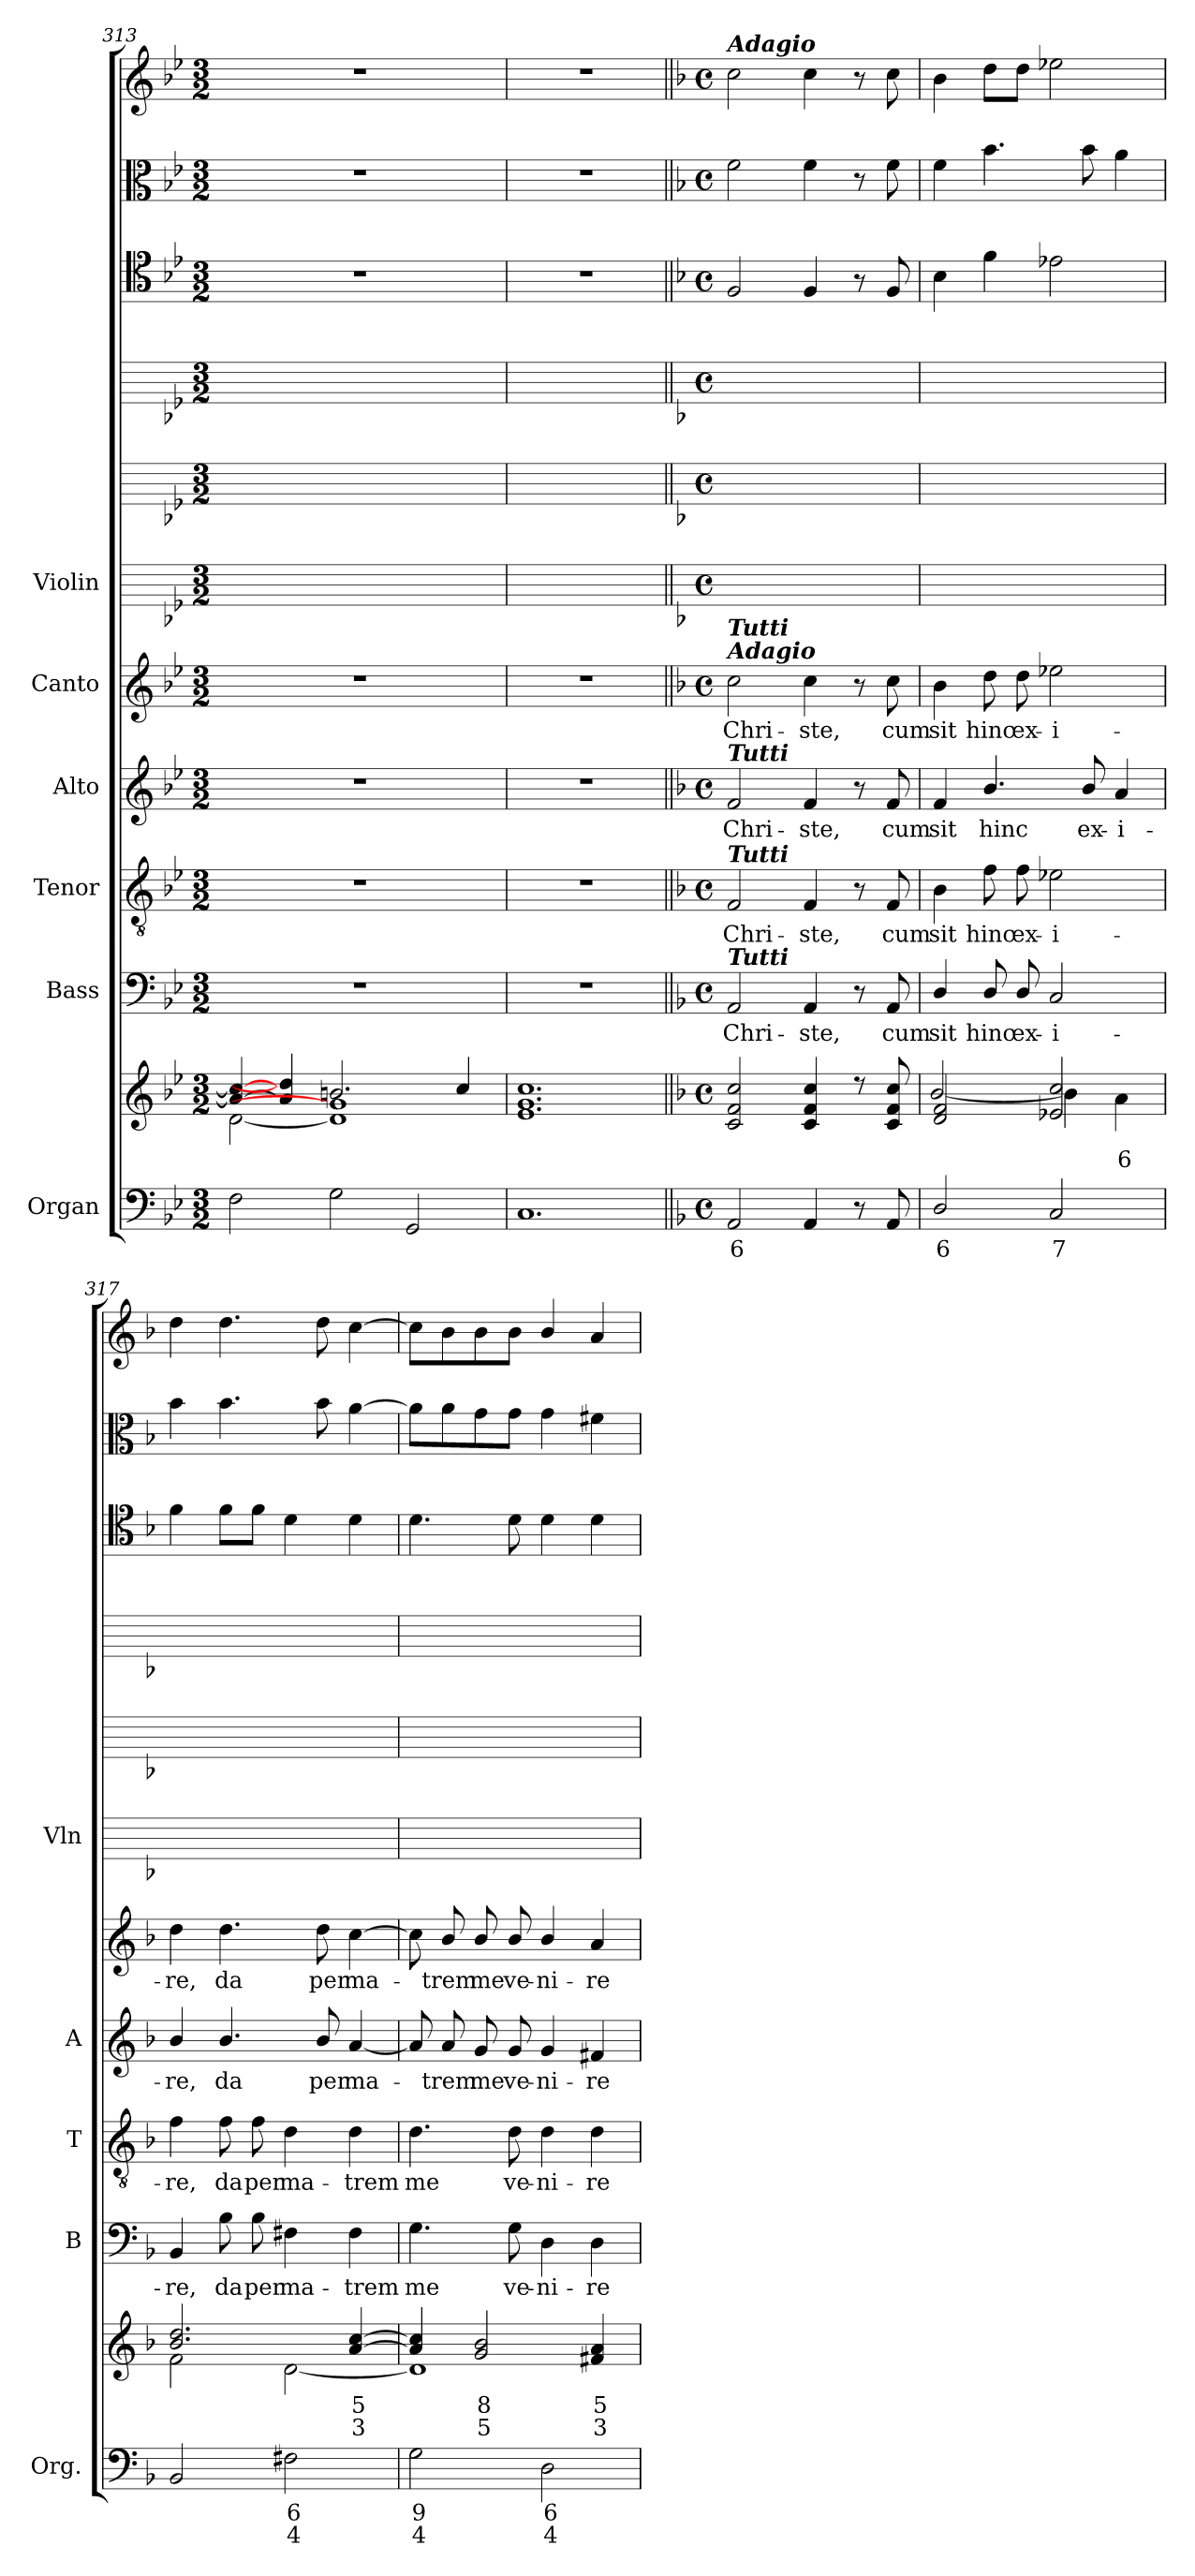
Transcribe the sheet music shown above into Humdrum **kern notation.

**kern	**text	**text	**kern	**text	**text	**kern	**text	**kern	**text	**kern	**text	**kern	**text	**kern	**kern	**kern	**kern	**kern	**kern
*part6	*part6	*part6	*part6	*part6	*part6	*part5	*part5	*part4	*part4	*part3	*part3	*part2	*part2	*part1	*part1	*part1	*part1	*part1	*part1
*staff12	*staff12	*staff12	*staff11	*staff11	*staff11	*staff10	*staff10	*staff9	*staff9	*staff8	*staff8	*staff7	*staff7	*staff6	*staff5	*staff4	*staff3	*staff2	*staff1
*I"Organ	*	*	*	*	*	*I"Bass	*	*I"Tenor	*	*I"Alto	*	*I"Canto	*	*I"Violin	*	*	*	*	*
*I'Org.	*	*	*	*	*	*I'B	*	*I'T	*	*I'A	*	*	*	*I'Vln	*	*	*	*	*
!!LO:LB:g=z
*clefF4	*	*	*clefG2	*	*	*clefF4	*	*clefGv2	*	*clefG2	*	*clefG2	*	*	*	*	*clefC4	*clefC3	*clefG2
*k[b-e-]	*	*	*k[b-e-]	*	*	*k[b-e-]	*	*k[b-e-]	*	*k[b-e-]	*	*k[b-e-]	*	*k[b-e-]	*k[b-e-]	*k[b-e-]	*k[b-e-]	*k[b-e-]	*k[b-e-]
*B-:	*	*	*B-:	*	*	*B-:	*	*B-:	*	*B-:	*	*B-:	*	*B-:	*B-:	*B-:	*B-:	*B-:	*B-:
*M3/2	*	*	*M3/2	*	*	*M3/2	*	*M3/2	*	*M3/2	*	*M3/2	*	*M3/2	*M3/2	*M3/2	*M3/2	*M3/2	*M3/2
=313	=313	=313	=313	=313	=313	=313	=313	=313	=313	=313	=313	=313	=313	=313	=313	=313	=313	=313	=313
*	*	*	*^	*	*	*	*	*	*	*	*	*	*	*	*	*	*	*	*
!	!	!	!	!	!	!	!LO:N:vis=1	!	!LO:N:vis=1	!	!LO:N:vis=1	!	!LO:N:vis=1	!	!	!	!	!LO:N:vis=1	!LO:N:vis=1	!LO:N:vis=1
2F	.	.	4a-/_ 4cc/_	[2d\	.	.	1.r	.	1.r	.	1.r	.	1.r	.	1.ryy	1.ryy	1.ryy	1.r	1.r	1.r
.	.	.	4a-/] 4dd/]	.	.	.	.	.	.	.	.	.	.	.	.	.	.	.	.	.
2G	.	.	2.bn/	1d\] 1g\]	.	.	.	.	.	.	.	.	.	.	.	.	.	.	.	.
2GG	.	.	.	.	.	.	.	.	.	.	.	.	.	.	.	.	.	.	.	.
.	.	.	4cc/	.	.	.	.	.	.	.	.	.	.	.	.	.	.	.	.	.
=314	=314	=314	=314	=314	=314	=314	=314	=314	=314	=314	=314	=314	=314	=314	=314	=314	=314	=314	=314	=314
!	!	!	!	!LO:N:vis=1	!	!	!LO:N:vis=1	!	!LO:N:vis=1	!	!LO:N:vis=1	!	!LO:N:vis=1	!	!	!	!	!LO:N:vis=1	!LO:N:vis=1	!LO:N:vis=1
1.C	.	.	1.e-/ 1.g/ 1.cc/	1.ryy	.	.	1.r	.	1.r	.	1.r	.	1.r	.	1.ryy	1.ryy	1.ryy	1.r	1.r	1.r
=315||	=315||	=315||	=315||	=315||	=315||	=315||	=315||	=315||	=315||	=315||	=315||	=315||	=315||	=315||	=315||	=315||	=315||	=315||	=315||	=315||
*k[b-]	*	*	*k[b-]	*	*	*	*k[b-]	*	*k[b-]	*	*k[b-]	*	*k[b-]	*	*k[b-]	*k[b-]	*k[b-]	*k[b-]	*k[b-]	*k[b-]
*F:	*	*	*F:	*	*	*	*F:	*	*F:	*	*F:	*	*F:	*	*F:	*F:	*F:	*F:	*F:	*F:
*M4/4	*	*	*M4/4	*	*	*	*M4/4	*	*M4/4	*	*M4/4	*	*M4/4	*	*M4/4	*M4/4	*M4/4	*M4/4	*M4/4	*M4/4
*met(c)	*	*	*met(c)	*	*	*	*met(c)	*	*met(c)	*	*met(c)	*	*met(c)	*	*met(c)	*met(c)	*met(c)	*met(c)	*met(c)	*met(c)
!	!	!	!	!	!	!	!	!	!	!	!	!	!	!	!	!	!	!	!	!LO:TX:a:Bi:t=Adagio
!	!	!	!	!	!	!	!	!	!	!	!	!	!LO:TX:a:Bi:t=Adagio	!	!	!	!	!	!	!
!	!	!	!	!	!	!	!	!	!	!	!	!	!LO:TX:a:Bi:t=Tutti	!	!	!	!	!	!	!
!	!	!	!	!	!	!	!	!	!	!	!LO:TX:a:Bi:t=Tutti	!	!	!	!	!	!	!	!	!
!	!	!	!	!	!	!	!	!	!LO:TX:a:Bi:t=Tutti	!	!	!	!	!	!	!	!	!	!	!
!	!	!	!	!	!	!	!LO:TX:a:Bi:t=Tutti	!	!	!	!	!	!	!	!	!	!	!	!	!
!	!LO:LY:b	!	!	!	!	!	!	!LO:LY:b	!	!LO:LY:b	!	!LO:LY:b	!	!LO:LY:b	!	!	!	!	!	!
2AA	6	.	2c/ 2f/ 2cc/	1ryy	.	.	2AA	Chri-	2F	Chri-	2f	Chri-	2cc	Chri-	1ryy	1ryy	1ryy	2F	2f	2cc
!	!	!	!	!	!	!	!	!LO:LY:b	!	!LO:LY:b	!	!LO:LY:b	!	!LO:LY:b	!	!	!	!	!	!
4AA	.	.	4c/ 4f/ 4cc/	.	.	.	4AA	-ste,	4F	-ste,	4f	-ste,	4cc	-ste,	.	.	.	4F	4f	4cc
8r	.	.	8r	.	.	.	8r	.	8r	.	8r	.	8r	.	.	.	.	8r	8r	8r
!	!	!	!	!	!	!	!	!LO:LY:b	!	!LO:LY:b	!	!LO:LY:b	!	!LO:LY:b	!	!	!	!	!	!
8AA	.	.	8c/ 8f/ 8cc/	.	.	.	8AA	cum	8F	cum	8f	cum	8cc	cum	.	.	.	8F	8f	8cc
=316	=316	=316	=316	=316	=316	=316	=316	=316	=316	=316	=316	=316	=316	=316	=316	=316	=316	=316	=316	=316
!	!LO:LY:b	!	!	!	!	!	!	!LO:LY:b	!	!LO:LY:b	!	!LO:LY:b	!	!LO:LY:b	!	!	!	!	!	!
2D/	6	.	2d/ 2f/	[2b-/	.	.	4D/	sit	4B-	sit	4f	sit	4b-	sit	1ryy	1ryy	1ryy	4B-	4f	4b-
!	!	!	!	!	!	!	!	!LO:LY:b	!	!LO:LY:b	!	!LO:LY:b	!	!LO:LY:b	!	!	!	!	!	!
.	.	.	.	.	.	.	8D/	hinc	8f	hinc	4.b-/	hinc	8dd	hinc	.	.	.	4f	4.b-	8ddL
!	!	!	!	!	!	!	!	!LO:LY:b	!	!LO:LY:b	!	!	!	!LO:LY:b	!	!	!	!	!	!
.	.	.	.	.	.	.	8D/	ex-	8f	ex-	.	.	8dd	ex-	.	.	.	.	.	8ddJ
!	!LO:LY:b	!	!	!	!	!	!	!LO:LY:b	!	!LO:LY:b	!	!	!	!LO:LY:b	!	!	!	!	!	!
2C	7	.	2e-X/ 2cc/	4b-\]	.	.	2C	-i-	2e-X	-i-	.	.	2ee-X	-i-	.	.	.	2e-X	.	2ee-X
!	!	!	!	!	!	!	!	!	!	!	!	!LO:LY:b	!	!	!	!	!	!	!	!
.	.	.	.	.	.	.	.	.	.	.	8b-/	ex-	.	.	.	.	.	.	8b-	.
!	!	!	!	!	!LO:LY:b	!	!	!	!	!	!	!LO:LY:b	!	!	!	!	!	!	!	!
.	.	.	.	4a\	6	.	.	.	.	.	4a	-i-	.	.	.	.	.	.	4a	.
=317	=317	=317	=317	=317	=317	=317	=317	=317	=317	=317	=317	=317	=317	=317	=317	=317	=317	=317	=317	=317
!	!	!	!	!	!	!	!	!LO:LY:b	!	!LO:LY:b	!	!LO:LY:b	!	!LO:LY:b	!	!	!	!	!	!
2BB-	.	.	2.b-/ 2.dd/	2f\	.	.	4BB-	-re,	4f	-re,	4b-/	-re,	4dd	-re,	1ryy	1ryy	1ryy	4f	4b-	4dd
!	!	!	!	!	!	!	!	!LO:LY:b	!	!LO:LY:b	!	!LO:LY:b	!	!LO:LY:b	!	!	!	!	!	!
.	.	.	.	.	.	.	8B-	da	8f	da	4.b-/	da	4.dd	da	.	.	.	8fL	4.b-	4.dd
!	!	!	!	!	!	!	!	!LO:LY:b	!	!LO:LY:b	!	!	!	!	!	!	!	!	!	!
.	.	.	.	.	.	.	8B-	per	8f	per	.	.	.	.	.	.	.	8fJ	.	.
!	!LO:LY:b	!LO:LY:b	!	!	!	!	!	!LO:LY:b	!	!LO:LY:b	!	!	!	!	!	!	!	!	!	!
2F#X	6	4	.	[2d\	.	.	4F#X	ma-	4d	ma-	.	.	.	.	.	.	.	4d	.	.
!	!	!	!	!	!	!	!	!	!	!	!	!LO:LY:b	!	!LO:LY:b	!	!	!	!	!	!
.	.	.	.	.	.	.	.	.	.	.	8b-/	per	8dd	per	.	.	.	.	8b-	8dd
!	!	!	!	!	!LO:LY:b	!LO:LY:b	!	!LO:LY:b	!	!LO:LY:b	!	!LO:LY:b	!	!LO:LY:b	!	!	!	!	!	!
.	.	.	[4a/ [4cc/	.	5	3	4F#	-trem	4d	-trem	[4a	ma-	[4cc	ma-	.	.	.	4d	[4a	[4cc
=318	=318	=318	=318	=318	=318	=318	=318	=318	=318	=318	=318	=318	=318	=318	=318	=318	=318	=318	=318	=318
!	!LO:LY:b	!LO:LY:b	!	!	!	!	!	!LO:LY:b	!	!LO:LY:b	!	!	!	!	!	!	!	!	!	!
2G	9	4	4a/] 4cc/]	1d\]	.	.	4.G	me	4.d	me	8a]	.	8cc]	.	1ryy	1ryy	1ryy	4.d	8aL]	8ccL]
!	!	!	!	!	!	!	!	!	!	!	!	!LO:LY:b	!	!LO:LY:b	!	!	!	!	!	!
.	.	.	.	.	.	.	.	.	.	.	8a	trem	8b-/	trem	.	.	.	.	8a	8b-
!	!	!	!	!	!LO:LY:b	!LO:LY:b	!	!	!	!	!	!LO:LY:b	!	!LO:LY:b	!	!	!	!	!	!
.	.	.	2g/ 2b-/	.	8	5	.	.	.	.	8g	me	8b-/	me	.	.	.	.	8g	8b-
!	!	!	!	!	!	!	!	!LO:LY:b	!	!LO:LY:b	!	!LO:LY:b	!	!LO:LY:b	!	!	!	!	!	!
.	.	.	.	.	.	.	8G	ve-	8d	ve-	8g	ve-	8b-/	ve-	.	.	.	8d	8gJ	8b-J
!	!LO:LY:b	!LO:LY:b	!	!	!	!	!	!LO:LY:b	!	!LO:LY:b	!	!LO:LY:b	!	!LO:LY:b	!	!	!	!	!	!
2D	6	4	.	.	.	.	4D	-ni-	4d	-ni-	4g	-ni-	4b-/	-ni-	.	.	.	4d	4g	4b-/
!	!	!	!	!	!LO:LY:b	!LO:LY:b	!	!LO:LY:b	!	!LO:LY:b	!	!LO:LY:b	!	!LO:LY:b	!	!	!	!	!	!
.	.	.	4f#X/ 4a/	.	5	3	4D	-re	4d	-re	4f#X	-re	4a	-re	.	.	.	4d	4f#X	4a
*	*	*	*v	*v	*	*	*	*	*	*	*	*	*	*	*	*	*	*	*	*
=	=	=	=	=	=	=	=	=	=	=	=	=	=	=	=	=	=	=	=
*-	*-	*-	*-	*-	*-	*-	*-	*-	*-	*-	*-	*-	*-	*-	*-	*-	*-	*-	*-
